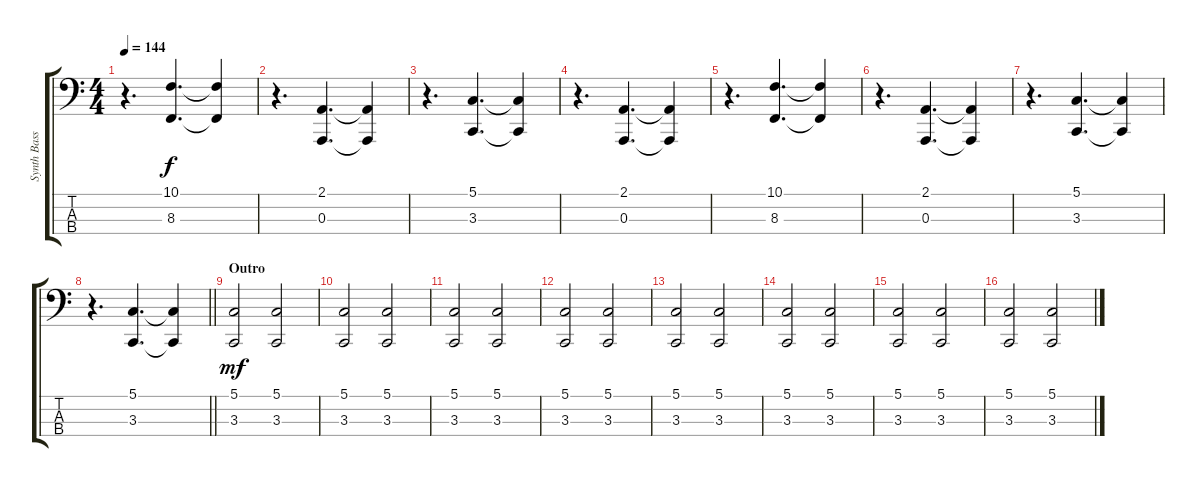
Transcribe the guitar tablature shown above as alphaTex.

\track ("Synth Bass" "Synth Bass") {instrument lead2sawtooth}
\staff {score tabs}
\tuning (G2 D2 A1 E1) {hide}
\ts (4 4)
\tempo 144
\clef f4
\ks c
r.4{d dy f} (10.1 8.3).4{d} (10.1{t} 8.3{t}).4 |
r.4{d} (2.1 0.3).4{d} (2.1{t} 0.3{t}).4 |
r.4{d} (5.1 3.3).4{d} (5.1{t} 3.3{t}).4 |
r.4{d} (2.1 0.3).4{d} (2.1{t} 0.3{t}).4 |
r.4{d} (10.1 8.3).4{d} (10.1{t} 8.3{t}).4 |
r.4{d} (2.1 0.3).4{d} (2.1{t} 0.3{t}).4 |
r.4{d} (5.1 3.3).4{d} (5.1{t} 3.3{t}).4 |
\barLineRight lightlight
r.4{d} (5.1 3.3).4{d} (5.1{t} 3.3{t}).4 |
\section ("" "Outro")
(5.1 3.3).2{dy mf} (5.1 3.3).2 |
(5.1 3.3).2 (5.1 3.3).2 |
(5.1 3.3).2 (5.1 3.3).2 |
(5.1 3.3).2 (5.1 3.3).2 |
(5.1 3.3).2 (5.1 3.3).2 |
(5.1 3.3).2 (5.1 3.3).2 |
(5.1 3.3).2 (5.1 3.3).2 |
(5.1 3.3).2 (5.1 3.3).2
